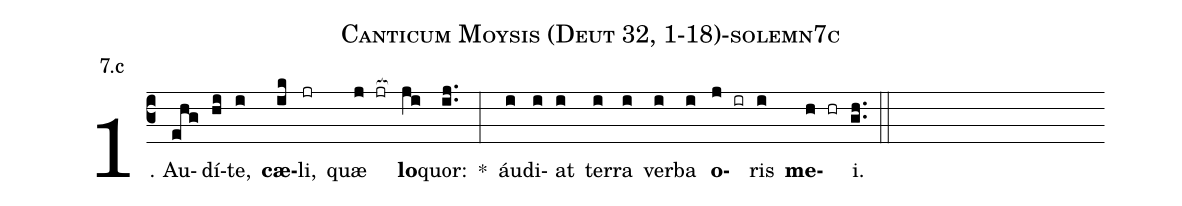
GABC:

name: Canticum Moysis (Deut 32, 1-18)-solemn7c;
annotation: 7.c;
%%
(c3)1. Au(ehg)dí(hi)te,(i) <b>cæ</b>(ik)li,(jr) quæ(j jr[ocb:1{]) <b>lo</b>(ji[ocb:0}])quor:(ij..) *(:) áu(i)di(i)at(i) ter(i)ra(i) ver(i)ba(i) <b>o</b>(j ir)ris(i) <b>me</b>(h hr)i.(gh..) (::)
